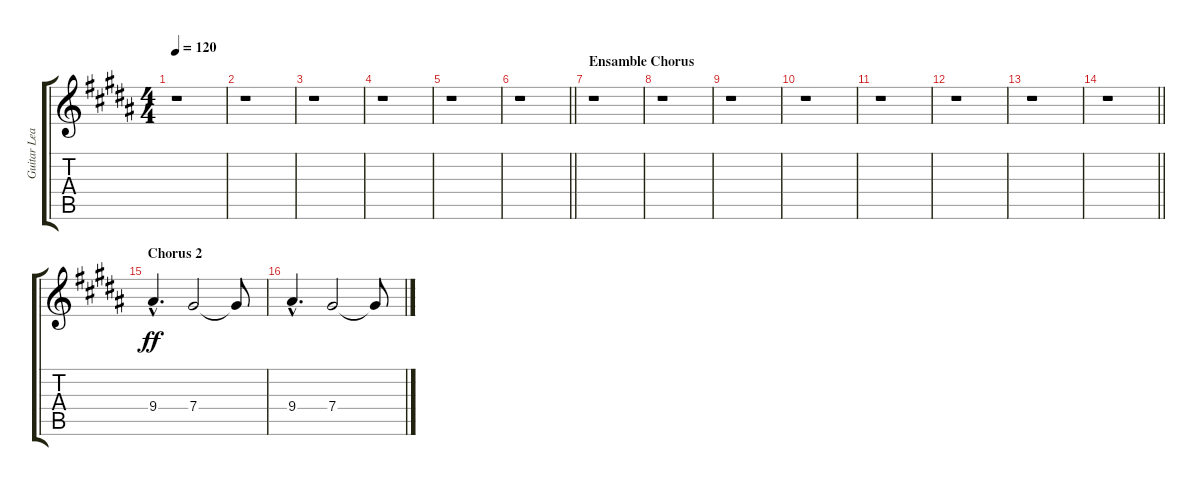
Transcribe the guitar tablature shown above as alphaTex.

\track ("Guitar Lead 1" "Guitar Lea") {instrument overdrivenguitar}
\staff {score tabs}
\tuning (Eb4 Bb3 Gb3 Db3 Ab2 Eb2) {hide}
\ts (4 4)
\tempo 120
\clef g2
\ks b
r.1{dy mf} |
r.1 |
r.1 |
r.1 |
r.1 |
\barLineRight lightlight
r.1 |
\section ("" "Ensamble Chorus")
r.1 |
r.1 |
r.1 |
r.1 |
r.1 |
r.1 |
r.1 |
\barLineRight lightlight
r.1 |
\section ("" "Chorus 2")
9.4{hac}.4{d dy ff} 7.4.2 7.4{t}.8 |
9.4{hac}.4{d} 7.4.2 7.4{t}.8
